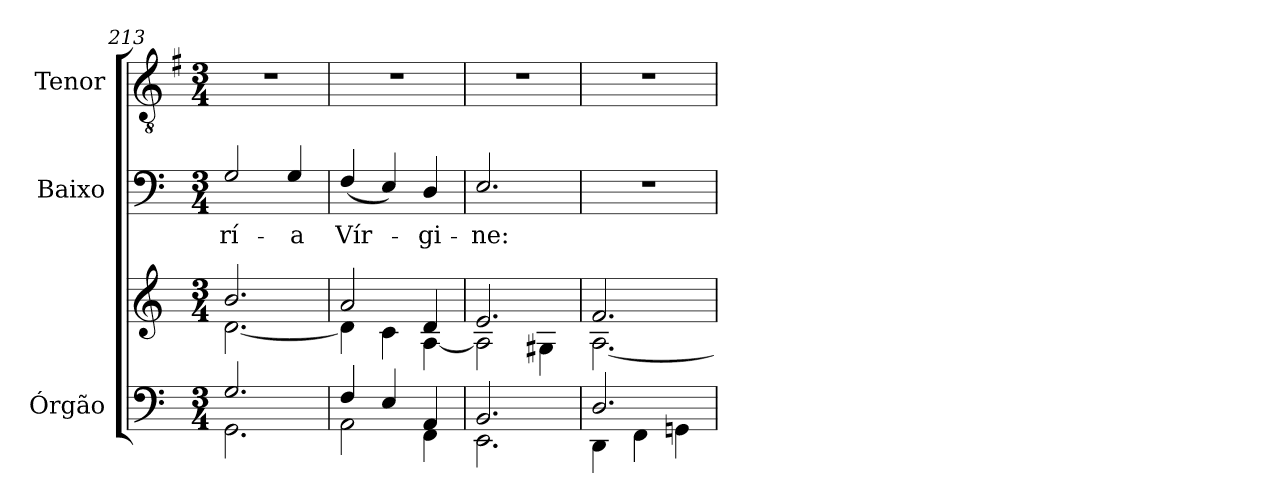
**kern	**kern	**kern	**text	**kern
*part3	*part3	*part2	*part2	*part1
*staff4	*staff3	*staff2	*staff2	*staff1
*I"Órgão	*	*I"Baixo	*	*I"Tenor
*I'Órg.	*	*	*	*I'Tr.
*clefF4	*clefG2	*clefF4	*	*clefGv2
*	*	*	*	*ITrd4c7
*k[]	*k[]	*k[]	*	*k[]
*C:	*C:	*C:	*	*C:
*M3/4	*M3/4	*M3/4	*	*M3/4
=213	=213	=213	=213	=213
*^	*^	*	*	*
!	!	!	!	!	!LO:LY:b:color=#000000	!LO:N:vis=1
2.Gi/	2.GGi\	2.bi/	[<2.di\	2Gi/	-rí-	2.r
!	!	!	!	!	!LO:LY:b:color=#000000	!
.	.	.	.	4Gi/	-a	.
=214	=214	=214	=214	=214	=214	=214
!	!	!	!	!	!LO:LY:b:color=#000000	!LO:N:vis=1
4Fi/	2AAi\	2ai/	4di\]	(4Fi/	Vír-	2.r
4Ei/	.	.	4ci\	4Ei/)	.	.
!	!	!	!	!	!LO:LY:b:color=#000000	!
4AAi/	4FFi\	4di/	[<4Ai\	4Di/	-gi-	.
=215	=215	=215	=215	=215	=215	=215
!	!	!	!	!	!LO:LY:b:color=#000000	!LO:N:vis=1
2.BBi/	2.EEi\	2.ei/	2Ai\]	2.Ei/	-ne:	2.r
.	.	.	4G#Xi\	.	.	.
=216	=216	=216	=216	=216	=216	=216
!	!	!	!	!LO:N:vis=1	!	!LO:N:vis=1
2.Di/	4DDi\	2.fi/	[<2.Ai\	2.r	.	2.r
.	4FFi\	.	.	.	.	.
.	4GGni\	.	.	.	.	.
*v	*v	*	*	*	*	*
*	*v	*v	*	*	*
=	=	=	=	=
*-	*-	*-	*-	*-
